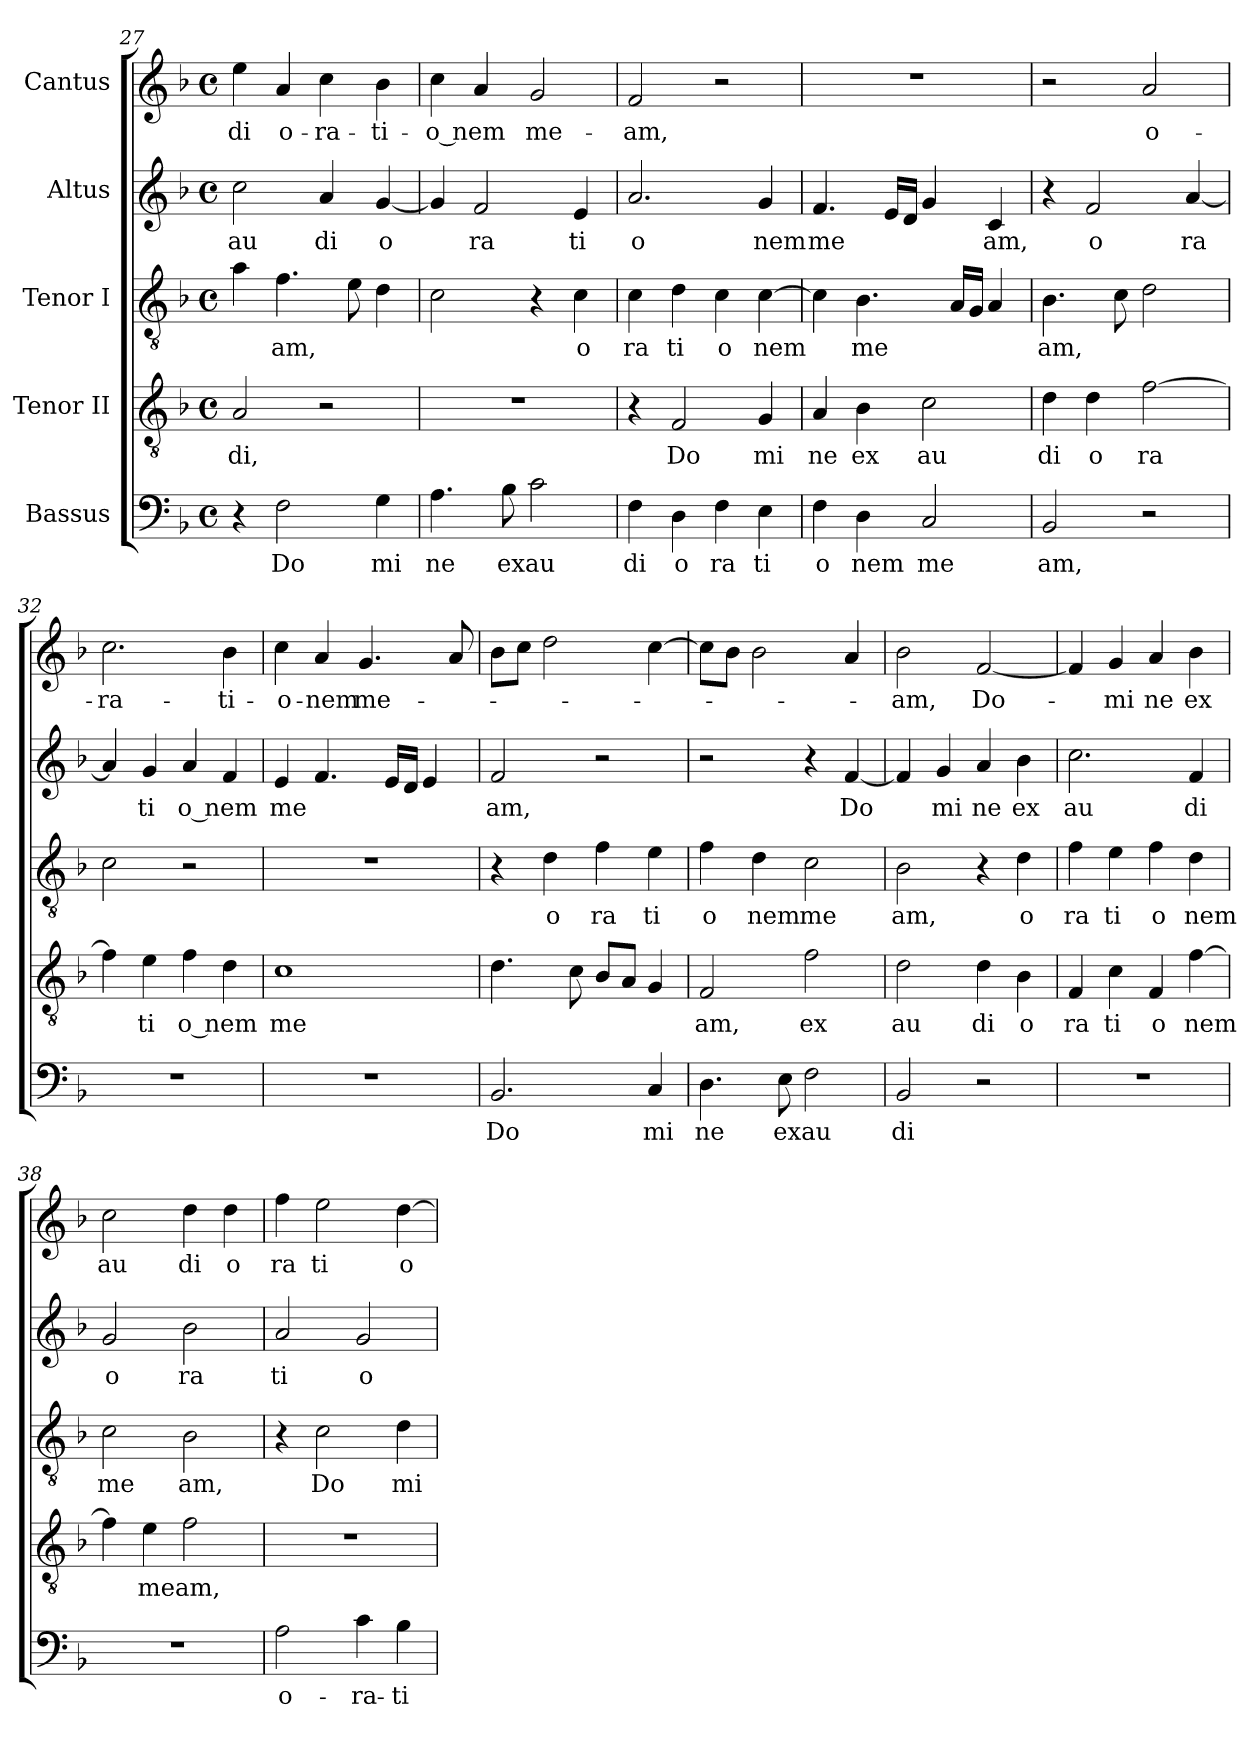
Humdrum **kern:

**kern	**text	**kern	**text	**kern	**text	**kern	**text	**kern	**text
*part5	*part5	*part4	*part4	*part3	*part3	*part2	*part2	*part1	*part1
*staff5	*staff5	*staff4	*staff4	*staff3	*staff3	*staff2	*staff2	*staff1	*staff1
*I"Bassus	*	*I"Tenor II	*	*I"Tenor I	*	*I"Altus	*	*I"Cantus	*
*clefF4	*	*clefGv2	*	*clefGv2	*	*clefG2	*	*clefG2	*
*k[b-]	*	*k[b-]	*	*k[b-]	*	*k[b-]	*	*k[b-]	*
*F:	*	*F:	*	*F:	*	*F:	*	*F:	*
*M4/4	*	*M4/4	*	*M4/4	*	*M4/4	*	*M4/4	*
*met(c)	*	*met(c)	*	*met(c)	*	*met(c)	*	*met(c)	*
=27	=27	=27	=27	=27	=27	=27	=27	=27	=27
!	!	!	!LO:LY:b:cj	!	!	!	!LO:LY:b:cj	!	!LO:LY:b:cj
4r	.	2A/	di,	4a\	.	2cc\	au	4ee\	-di
!	!LO:LY:b:cj	!	!	!	!LO:LY:b	!	!	!	!LO:LY:b:cj
2F\	Do	.	.	4.f\	am,	.	.	4a/	o-
!	!	!	!	!	!	!	!LO:LY:b:cj	!	!LO:LY:b:cj
.	.	2r	.	.	.	4a/	di	4cc\	-ra-
.	.	.	.	8e\	.	.	.	.	.
!	!LO:LY:b:cj	!	!	!	!	!	!LO:LY:b:cj	!	!LO:LY:b:cj
4G\	mi	.	.	4d\	.	[<4g/	o	4b-\	-ti-
=28	=28	=28	=28	=28	=28	=28	=28	=28	=28
!	!LO:LY:b:cj	!	!	!	!	!	!	!	!LO:LY:b:cj
4.A\	ne	1r	.	2c\	.	4g/]	.	4cc\	-o nem
!	!	!	!	!	!	!	!LO:LY:b:cj	!	!
.	.	.	.	.	.	2f/	ra	4a/	.
!	!LO:LY:b	!	!	!	!	!	!	!	!
8B-\	exau	.	.	.	.	.	.	.	.
!	!	!	!	!	!	!	!	!	!LO:LY:b:cj
2c\	.	.	.	4r	.	.	.	2g/	me-
!	!	!	!	!	!LO:LY:b:cj	!	!LO:LY:b:cj	!	!
.	.	.	.	4c\	o	4e/	ti	.	.
=29	=29	=29	=29	=29	=29	=29	=29	=29	=29
!	!LO:LY:b:cj	!	!	!	!LO:LY:b:cj	!	!LO:LY:b:cj	!	!LO:LY:b:cj
4F\	di	4r	.	4c\	ra	2.a/	o	2f/	-am,
!	!LO:LY:b:cj	!	!LO:LY:b:cj	!	!LO:LY:b:cj	!	!	!	!
4D\	o	2F/	Do	4d\	ti	.	.	.	.
!	!LO:LY:b:cj	!	!	!	!LO:LY:b:cj	!	!	!	!
4F\	ra	.	.	4c\	o	.	.	2r	.
!	!LO:LY:b:cj	!	!LO:LY:b:cj	!	!LO:LY:b	!	!LO:LY:b:cj	!	!
4E\	ti	4G/	mi	[<4c\	nem	4g/	nem	.	.
!!LO:LB:g=z
=30	=30	=30	=30	=30	=30	=30	=30	=30	=30
!	!LO:LY:b:cj	!	!LO:LY:b:cj	!	!	!	!LO:LY:b	!	!
4F\	o	4A/	ne	4c\]	.	4.f/	me	1r	.
!	!LO:LY:b:cj	!	!LO:LY:b:cj	!	!LO:LY:b	!	!	!	!
4D\	nem	4B-\	ex	4.B-\	me	.	.	.	.
.	.	.	.	.	.	16e/L	.	.	.
.	.	.	.	.	.	16d/J	.	.	.
!	!LO:LY:b:cj	!	!LO:LY:b:cj	!	!	!	!	!	!
2C/	me	2c\	au	.	.	4g/	.	.	.
.	.	.	.	16A/L	.	.	.	.	.
.	.	.	.	16G/J	.	.	.	.	.
!	!	!	!	!	!	!	!LO:LY:b:cj	!	!
.	.	.	.	4A/	.	4c/	am,	.	.
=31	=31	=31	=31	=31	=31	=31	=31	=31	=31
!	!LO:LY:b:cj	!	!LO:LY:b:cj	!	!LO:LY:b	!	!	!	!
2BB-/	am,	4d\	di	4.B-\	am,	4r	.	2r	.
!	!	!	!LO:LY:b:cj	!	!	!	!LO:LY:b:cj	!	!
.	.	4d\	o	.	.	2f/	o	.	.
.	.	.	.	8c\	.	.	.	.	.
!	!	!	!LO:LY:b:cj	!	!	!	!	!	!LO:LY:b:cj
2r	.	[>2f\	ra	2d\	.	.	.	2a/	o-
!	!	!	!	!	!	!	!LO:LY:b:cj	!	!
.	.	.	.	.	.	[<4a/	ra	.	.
=32	=32	=32	=32	=32	=32	=32	=32	=32	=32
!	!	!	!	!	!	!	!	!	!LO:LY:b:cj
1r	.	4f\]	.	2c\	.	4a/]	.	2.cc\	-ra-
!	!	!	!LO:LY:b:cj	!	!	!	!LO:LY:b:cj	!	!
.	.	4e\	ti	.	.	4g/	ti	.	.
!	!	!	!LO:LY:b:cj	!	!	!	!LO:LY:b:cj	!	!
.	.	4f\	o nem	2r	.	4a/	o nem	.	.
!	!	!	!	!	!	!	!	!	!LO:LY:b:cj
.	.	4d\	.	.	.	4f/	.	4b-\	-ti-
=33	=33	=33	=33	=33	=33	=33	=33	=33	=33
!	!	!	!LO:LY:b:cj	!	!	!	!LO:LY:b	!	!LO:LY:b:cj
1r	.	1c	me	1r	.	4e/	me	4cc\	-o-
!	!	!	!	!	!	!	!	!	!LO:LY:b:cj
.	.	.	.	.	.	4.f/	.	4a/	-nem
!	!	!	!	!	!	!	!	!	!LO:LY:b
.	.	.	.	.	.	.	.	4.g/	me-
.	.	.	.	.	.	16e/L	.	.	.
.	.	.	.	.	.	16d/J	.	.	.
.	.	.	.	.	.	4e/	.	.	.
.	.	.	.	.	.	.	.	8a/	.
=34	=34	=34	=34	=34	=34	=34	=34	=34	=34
!	!LO:LY:b:cj	!	!	!	!	!	!LO:LY:b:cj	!	!
2.BB-/	Do	4.d\	.	4r	.	2f/	am,	8b-\L	.
.	.	.	.	.	.	.	.	8cc\J	.
!	!	!	!	!	!LO:LY:b:cj	!	!	!	!
.	.	.	.	4d\	o	.	.	2dd\	.
.	.	8c\	.	.	.	.	.	.	.
!	!	!	!	!	!LO:LY:b:cj	!	!	!	!
.	.	8B-/L	.	4f\	ra	2r	.	.	.
.	.	8A/J	.	.	.	.	.	.	.
!	!LO:LY:b:cj	!	!	!	!LO:LY:b:cj	!	!	!	!
4C/	mi	4G/	.	4e\	ti	.	.	[>4cc\	.
=35	=35	=35	=35	=35	=35	=35	=35	=35	=35
!	!LO:LY:b:cj	!	!LO:LY:b:cj	!	!LO:LY:b:cj	!	!	!	!
4.D\	ne	2F/	am,	4f\	o	2r	.	8cc\L]	.
.	.	.	.	.	.	.	.	8b-\J	.
!	!	!	!	!	!LO:LY:b:cj	!	!	!	!
.	.	.	.	4d\	nem	.	.	2b-\	.
!	!LO:LY:b	!	!	!	!	!	!	!	!
8E\	exau	.	.	.	.	.	.	.	.
!	!	!	!LO:LY:b:cj	!	!LO:LY:b:cj	!	!	!	!
2F\	.	2f\	ex	2c\	me	4r	.	.	.
!	!	!	!	!	!	!	!LO:LY:b	!	!
.	.	.	.	.	.	[<4f/	Do	4a/	.
=36	=36	=36	=36	=36	=36	=36	=36	=36	=36
!	!LO:LY:b:cj	!	!LO:LY:b:cj	!	!LO:LY:b:cj	!	!	!	!LO:LY:b:cj
2BB-/	di	2d\	au	2B-\	am,	4f/]	.	2b-\	-am,
!	!	!	!	!	!	!	!LO:LY:b:cj	!	!
.	.	.	.	.	.	4g/	mi	.	.
!	!	!	!LO:LY:b:cj	!	!	!	!LO:LY:b:cj	!	!LO:LY:b
2r	.	4d\	di	4r	.	4a/	ne	[>2f/	Do-
!	!	!	!LO:LY:b:cj	!	!LO:LY:b:cj	!	!LO:LY:b:cj	!	!
.	.	4B-\	o	4d\	o	4b-\	ex	.	.
!!LO:LB:g=z
=37	=37	=37	=37	=37	=37	=37	=37	=37	=37
!	!	!	!LO:LY:b:cj	!	!LO:LY:b:cj	!	!LO:LY:b:cj	!	!
1r	.	4F/	ra	4f\	ra	2.cc\	au	4f/]	.
!	!	!	!LO:LY:b:cj	!	!LO:LY:b:cj	!	!	!	!LO:LY:b:cj
.	.	4c\	ti	4e\	ti	.	.	4g/	-mi
!	!	!	!LO:LY:b:cj	!	!LO:LY:b:cj	!	!	!	!LO:LY:b:cj
.	.	4F/	o	4f\	o	.	.	4a/	ne
!	!	!	!LO:LY:b	!	!LO:LY:b:cj	!	!LO:LY:b:cj	!	!LO:LY:b:cj
.	.	[>4f\	nem	4d\	nem	4f/	di	4b-\	ex
=38	=38	=38	=38	=38	=38	=38	=38	=38	=38
!	!	!	!	!	!LO:LY:b:cj	!	!LO:LY:b:cj	!	!LO:LY:b:cj
1r	.	4f\]	.	2c\	me	2g/	o	2cc\	au
!	!	!	!LO:LY:b	!	!	!	!	!	!
.	.	4e\	meam,	.	.	.	.	.	.
!	!	!	!	!	!LO:LY:b:cj	!	!LO:LY:b:cj	!	!LO:LY:b:cj
.	.	2f\	.	2B-\	am,	2b-\	ra	4dd\	di
!	!	!	!	!	!	!	!	!	!LO:LY:b:cj
.	.	.	.	.	.	.	.	4dd\	o
=39	=39	=39	=39	=39	=39	=39	=39	=39	=39
!	!LO:LY:b:cj	!	!	!	!	!	!LO:LY:b:cj	!	!LO:LY:b:cj
2A\	o-	1r	.	4r	.	2a/	ti	4ff\	ra
!	!	!	!	!	!LO:LY:b:cj	!	!	!	!LO:LY:b:cj
.	.	.	.	2c\	Do	.	.	2ee\	ti
!	!LO:LY:b:cj	!	!	!	!	!	!LO:LY:b:cj	!	!
4c\	-ra-	.	.	.	.	2g/	o	.	.
!	!LO:LY:b:cj	!	!	!	!LO:LY:b:cj	!	!	!	!LO:LY:b:cj
4B-\	-ti-	.	.	4d\	mi	.	.	[>4dd\	o
=	=	=	=	=	=	=	=	=	=
*-	*-	*-	*-	*-	*-	*-	*-	*-	*-
